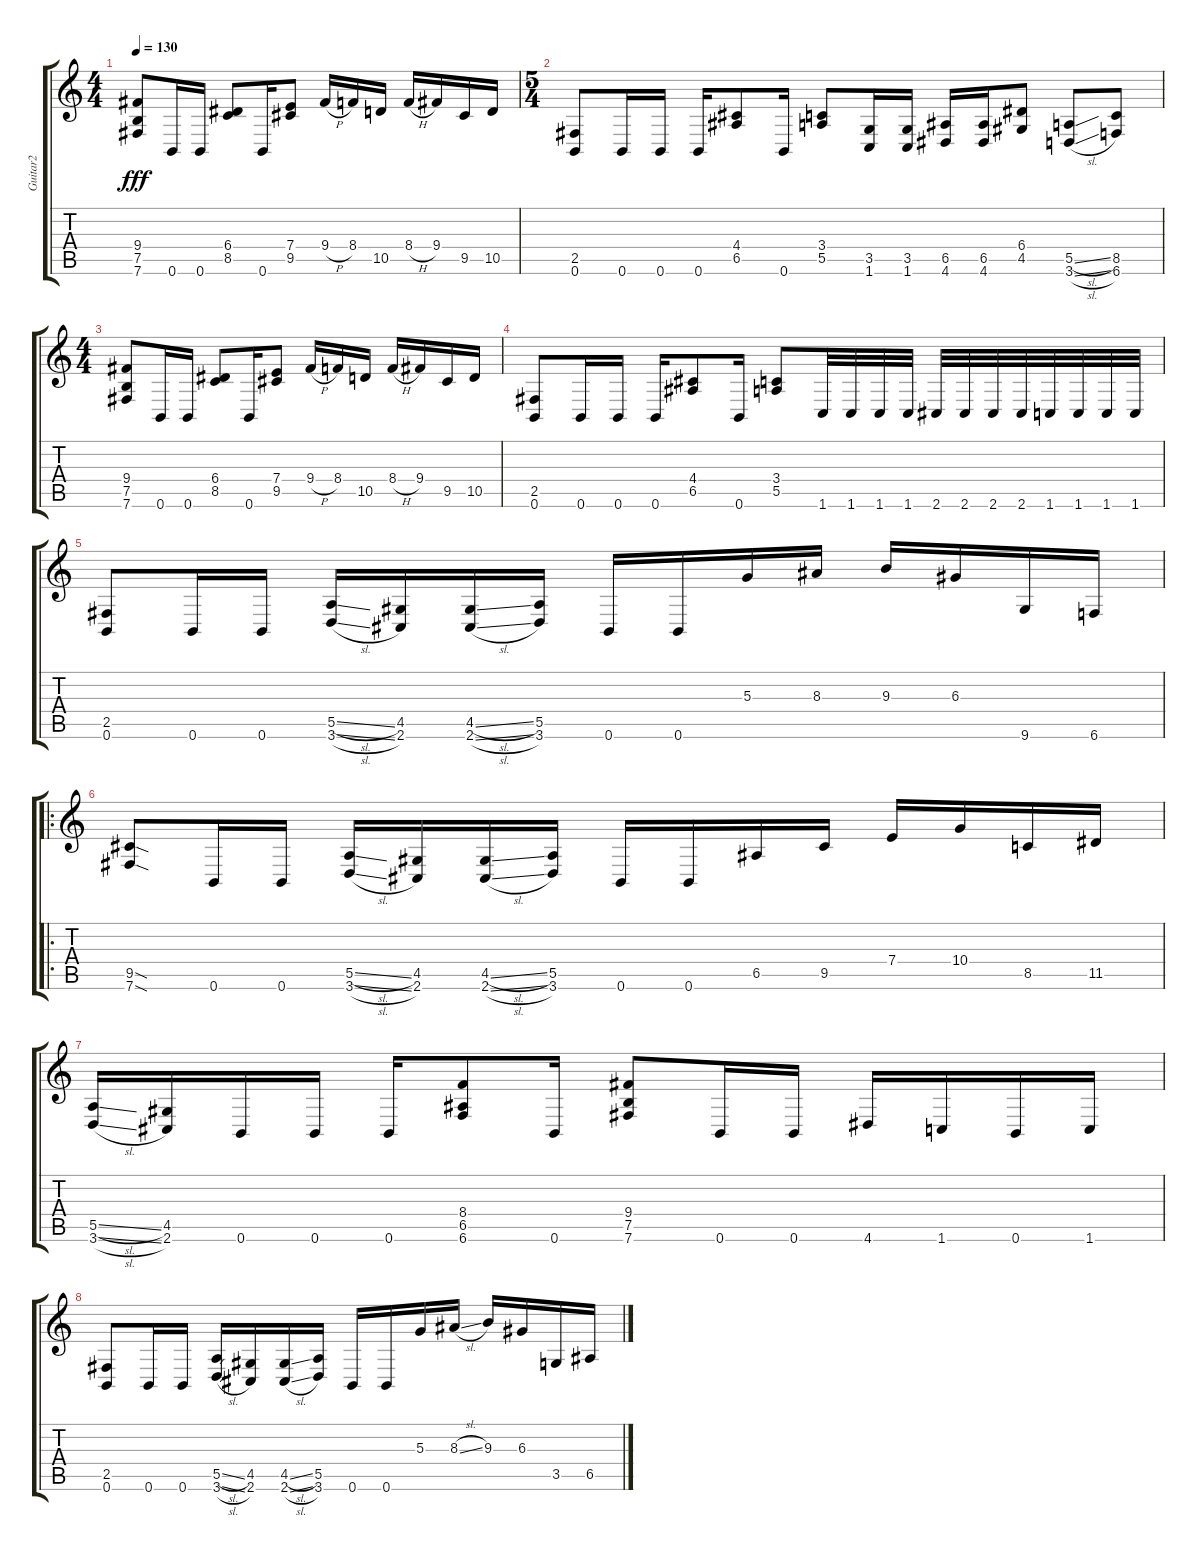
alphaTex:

\track ("Guitar2" "Guitar2") {instrument distortionguitar}
\staff {score tabs}
\tuning (B3 Gb3 D3 A2 E2 B1) {hide}
\ts (4 4)
\tempo 130
\clef g2
\ks c
(9.4 7.5 7.6).8{dy fff} 0.6.16 0.6.16 (6.4 8.5).8 0.6.16 (7.4 9.5).8 9.4{h}.16 8.4.16 10.5.16 8.4{h}.16 9.4.16 9.5.16 10.5.16 |
\ts (5 4)
(2.5 0.6).8 0.6.16 0.6.16 0.6.16 (4.4 6.5).8 0.6.16 (3.4 5.5).8 (3.5 1.6).16 (3.5 1.6).16 (6.5 4.6).16 (6.5 4.6).16 (6.4 4.5).8 (5.5{sl} 3.6{sl}).8 (8.5 6.6).8 |
\ts (4 4)
(9.4 7.5 7.6).8 0.6.16 0.6.16 (6.4 8.5).8 0.6.16 (7.4 9.5).8 9.4{h}.16 8.4.16 10.5.16 8.4{h}.16 9.4.16 9.5.16 10.5.16 |
(2.5 0.6).8 0.6.16 0.6.16 0.6.16 (4.4 6.5).8 0.6.16 (3.4 5.5).8 1.6.32 1.6.32 1.6.32 1.6.32 2.6.32 2.6.32 2.6.32 2.6.32 1.6.32 1.6.32 1.6.32 1.6.32 |
(2.5 0.6).8 0.6.16 0.6.16 (5.5{sl} 3.6{sl}).16 (4.5 2.6).16 (4.5{sl} 2.6{sl}).16 (5.5 3.6).16 0.6.16 0.6.16 5.3.16 8.3.16 9.3.16 6.3.16 9.6.16 6.6.16 |
\ro
(9.5{sod} 7.6{sod}).8 0.6.16 0.6.16 (5.5{sl} 3.6{sl}).16 (4.5 2.6).16 (4.5{sl} 2.6{sl}).16 (5.5 3.6).16 0.6.16 0.6.16 6.5.16 9.5.16 7.4.16 10.4.16 8.5.16 11.5.16 |
(5.5{sl} 3.6{sl}).16 (4.5 2.6).16 0.6.16 0.6.16 0.6.16 (8.4 6.5 6.6).8 0.6.16 (9.4 7.5 7.6).8 0.6.16 0.6.16 4.6.16 1.6.16 0.6.16 1.6.16 |
(2.5 0.6).8 0.6.16 0.6.16 (5.5{sl} 3.6{sl}).16 (4.5 2.6).16 (4.5{sl} 2.6{sl}).16 (5.5 3.6).16 0.6.16 0.6.16 5.3.16 8.3{sl}.16 9.3.16 6.3.16 3.5.16 6.5.16
